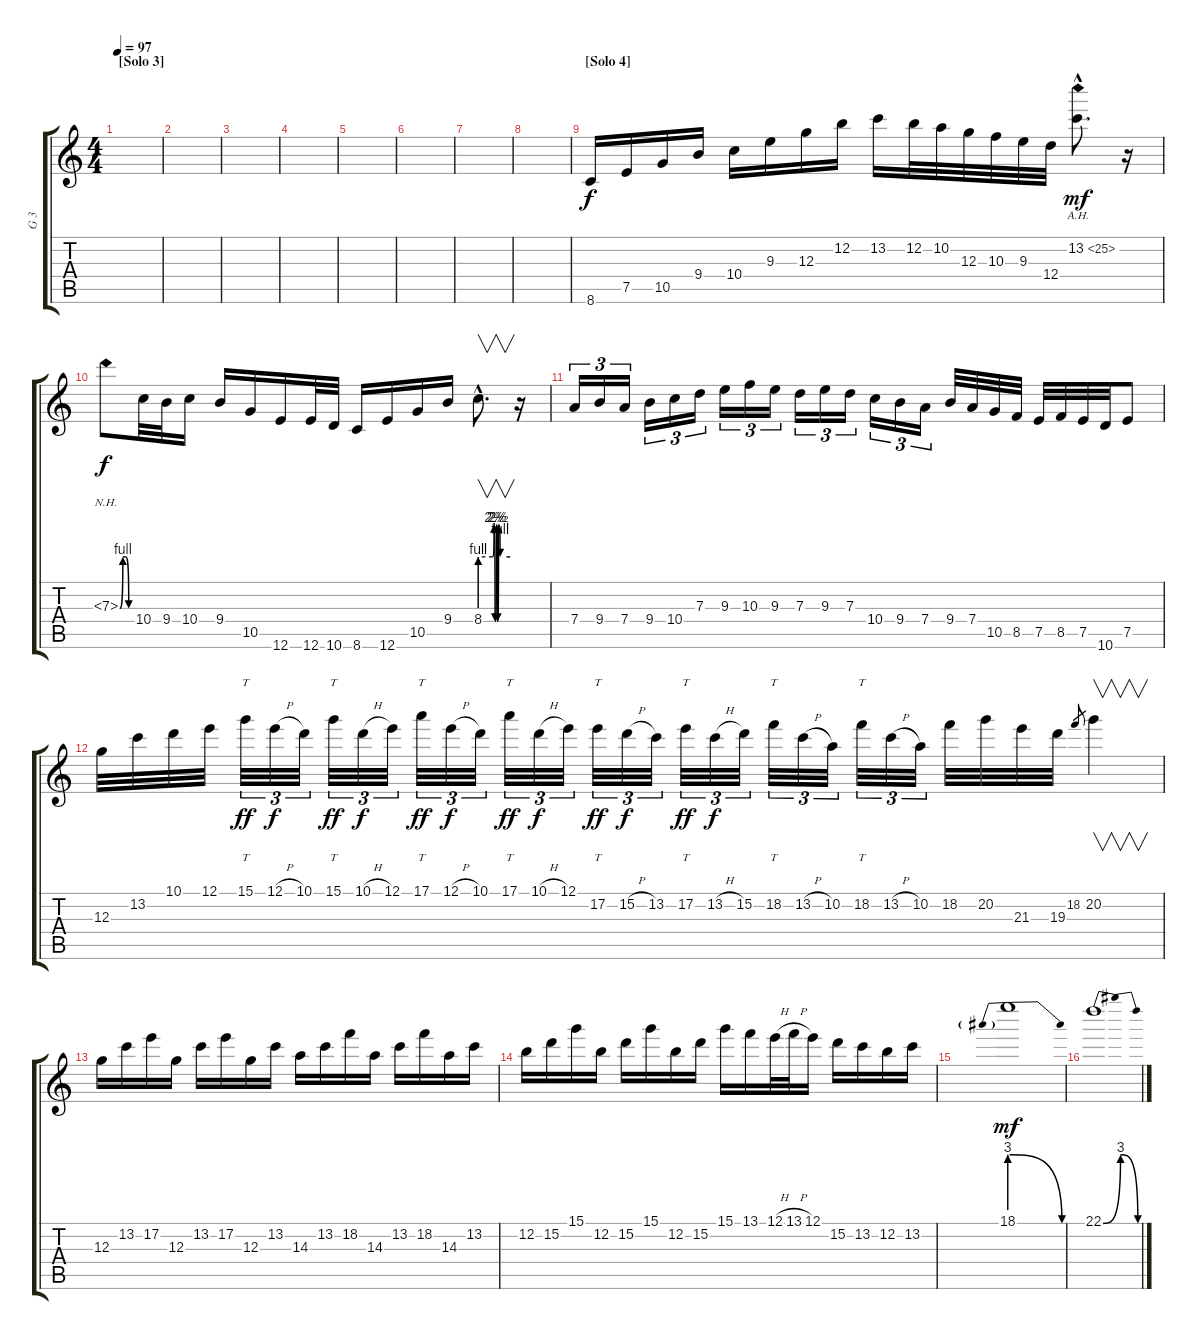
\track ("G 3" "G 3") {instrument overdrivenguitar}
\staff {score tabs}
\tuning (E4 B3 G3 D3 A2 E2) {hide}
\ts (4 4)
\section ("" "[Solo 3]")
\tempo 97
\clef g2
\ks c
|
|
|
|
|
|
|
|
\section ("" "[Solo 4]")
8.6.16{dy f} 7.5.16 10.5.16 9.4.16 10.4.16 9.3.16 12.3.16 12.2.16 13.2.16 12.2.32 10.2.32 12.3.32 10.3.32 9.3.32 12.4.32 13.2{ah 12 hac}.8{d dy mf} r.16 |
7.3{be (custom 0 0 15 4 30 4 45 0 60 0) nh}.8{dy f} 10.4.32 9.4.32 10.4.16 9.4.16 10.5.16 12.6.16 12.6.32 10.6.32 8.6.16 12.6.16 10.5.16 9.4.16 8.4{be (custom 0 4 25 4 28 10 30 0 33 10 35 0 37 10 40 4 60 4) hac}.8{v d} r.16 |
7.4.16{tu (3 2)} 9.4.16{tu (3 2)} 7.4.16{tu (3 2)} 9.4.16{tu (3 2)} 10.4.16{tu (3 2)} 7.3.16{tu (3 2)} 9.3.16{tu (3 2)} 10.3.16{tu (3 2)} 9.3.16{tu (3 2)} 7.3.16{tu (3 2)} 9.3.16{tu (3 2)} 7.3.16{tu (3 2)} 10.4.16{tu (3 2)} 9.4.16{tu (3 2)} 7.4.16{tu (3 2)} 9.4.32 7.4.32 10.5.32 8.5.32 7.5.32 8.5.32 7.5.32 10.6.32 7.5.8 |
12.3.32 13.2.32 10.1.32 12.1.32 15.1.32{tt tu (3 2) dy ff} 12.1{h}.32{tu (3 2) dy f} 10.1.32{tu (3 2)} 15.1.32{tt tu (3 2) dy ff} 10.1{h}.32{tu (3 2) dy f} 12.1.32{tu (3 2)} 17.1.32{tt tu (3 2) dy ff} 12.1{h}.32{tu (3 2) dy f} 10.1.32{tu (3 2)} 17.1.32{tt tu (3 2) dy ff} 10.1{h}.32{tu (3 2) dy f} 12.1.32{tu (3 2)} 17.2.32{tt tu (3 2) dy ff} 15.2{h}.32{tu (3 2) dy f} 13.2.32{tu (3 2)} 17.2.32{tt tu (3 2) dy ff} 13.2{h}.32{tu (3 2) dy f} 15.2.32{tu (3 2)} 18.2.32{tt tu (3 2)} 13.2{h}.32{tu (3 2)} 10.2.32{tu (3 2)} 18.2.32{tt tu (3 2)} 13.2{h}.32{tu (3 2)} 10.2.32{tu (3 2)} 18.2.32 20.2.32 21.3.32 19.3.32 18.2.8{gr} 20.2.4{v} |
12.3.16 13.2.16 17.2.16 12.3.16 13.2.16 17.2.16 12.3.16 13.2.16 14.3.16 13.2.16 18.2.16 14.3.16 13.2.16 18.2.16 14.3.16 13.2.16 |
12.2.16 15.2.16 15.1.16 12.2.16 15.2.16 15.1.16 12.2.16 15.2.16 15.1.16 13.1.16 12.1{h}.32 13.1{h}.32 12.1.16 15.2.16 13.2.16 12.2.16 13.2.16 |
18.1{be (prebendrelease 0 12 60 0)}.1{dy mf} |
22.1{be (bendrelease 0 0 15 12 30 12 60 0)}.1
